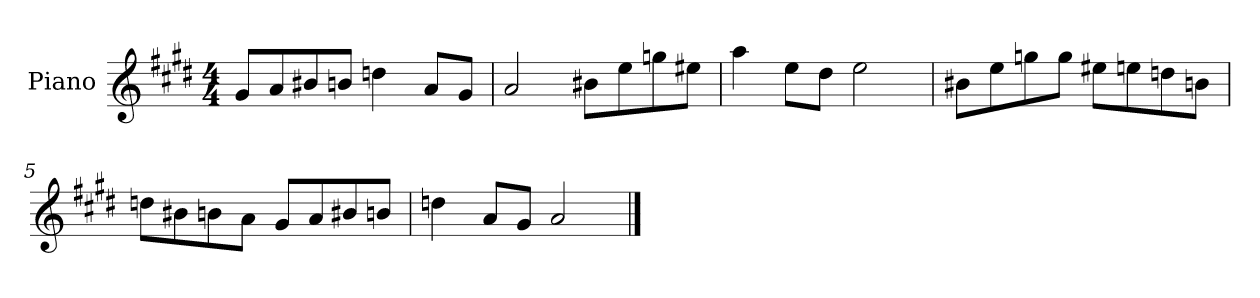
**kern
*part1
*staff1
*I"Piano
*I'P-no
*clefG2
*k[f#c#g#d#]
*M4/4
*MM90
=1
8g#/L
8a/
8b#X/
8bn/J
4ddn\
8a/L
8g#/J
=2
2a/
8b#X\L
8ee\
8ggn\
8ee#X\J
=3
4aa\
8ee\L
8dd#\J
2ee\
=4
8b#X\L
8ee\
8ggn\
8gg\J
8ee#X\L
8een\
8ddn\
8bn\J
!!LO:LB:g=z
=5
8ddn\L
8b#X\
8bn\
8a\J
8g#/L
8a/
8b#X/
8bn/J
=6
4ddn\
8a/L
8g#/J
2a/
==
*-
